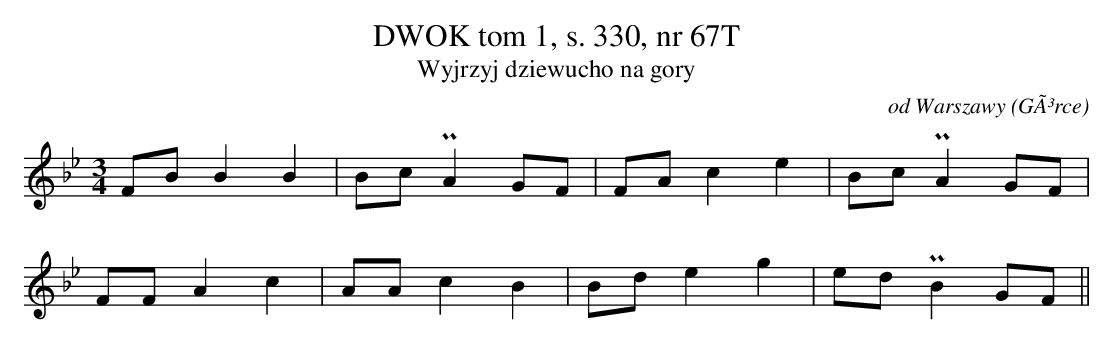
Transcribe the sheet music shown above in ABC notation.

X:1
T: DWOK tom 1, s. 330, nr 67T
T: Wyjrzyj dziewucho na gory
O: od Warszawy (GÃ³rce)
M: 3/4
L: 1/8
K: Bb
FBB2B2 | BcPA2GF | FAc2e2 | BcPA2GF |
FFA2c2 | AAc2B2 | Bde2g2 | edPB2GF||
